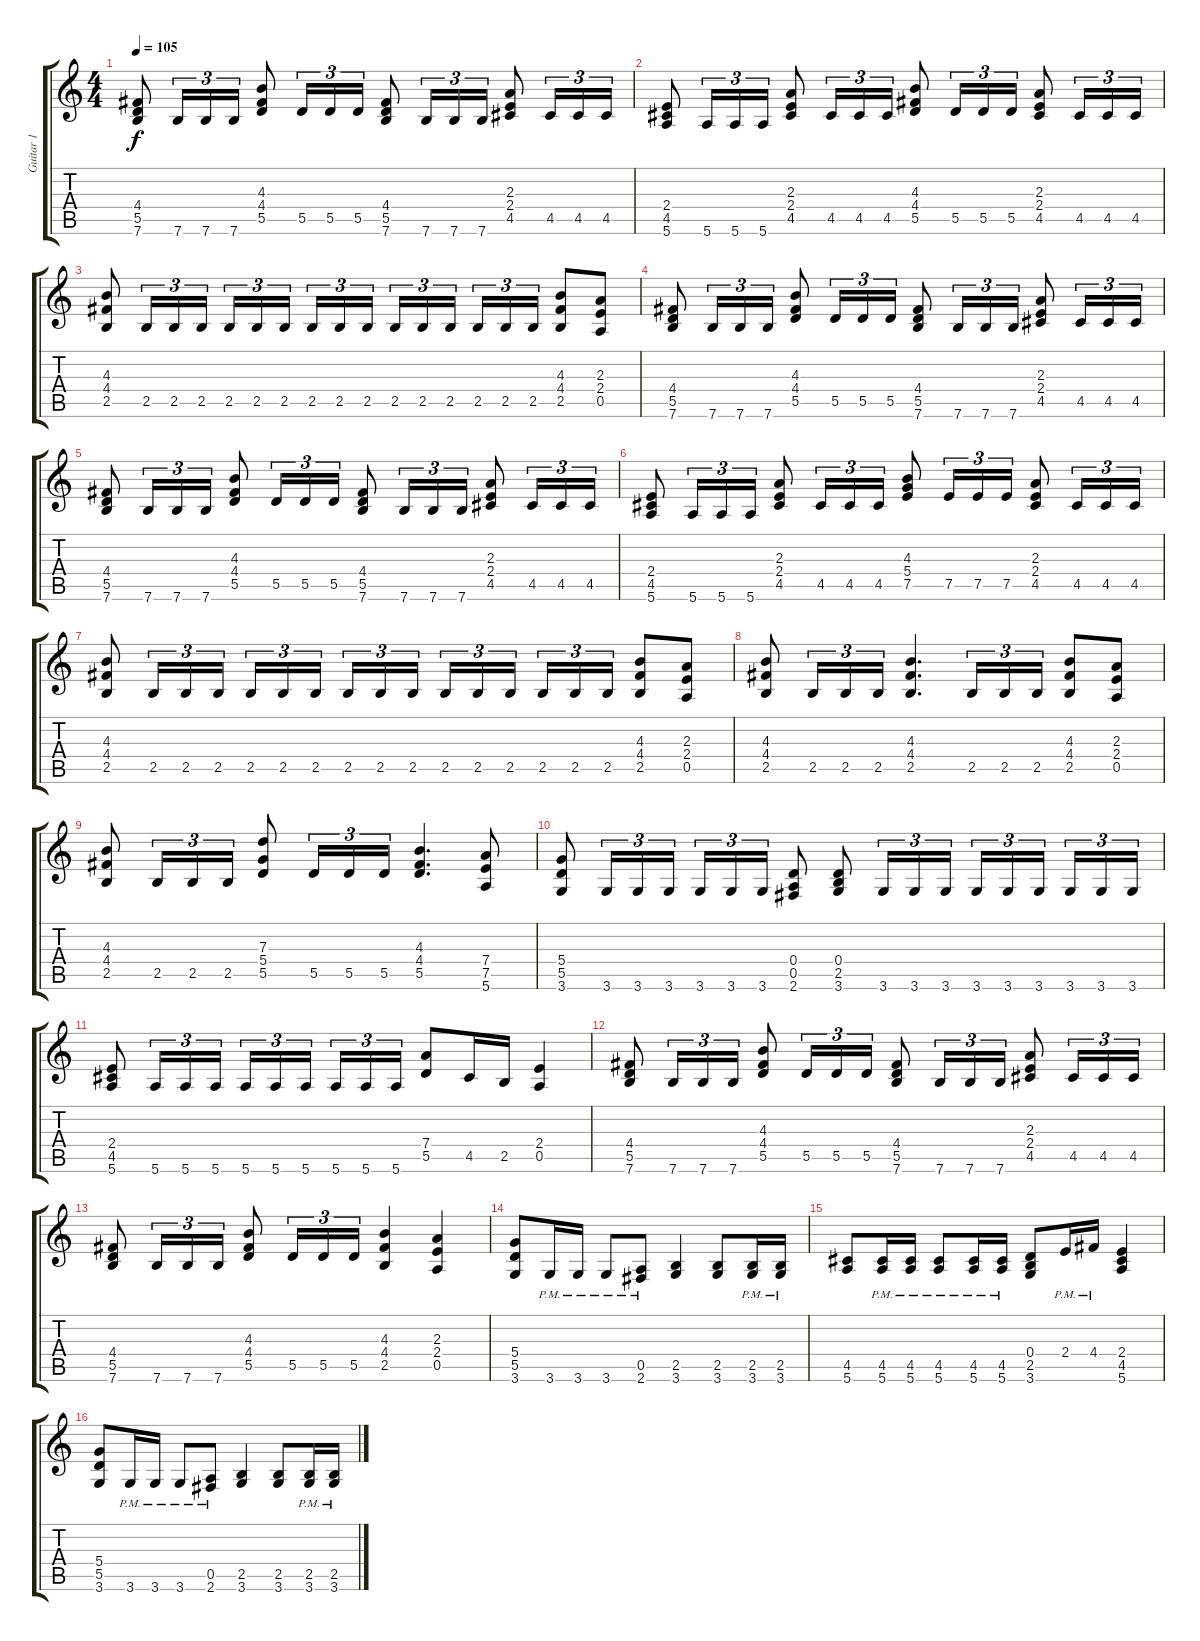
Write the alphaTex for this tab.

\track ("Guitar 1" "Guitar 1") {instrument distortionguitar}
\staff {score tabs}
\tuning (E4 B3 G3 D3 A2 E2) {hide}
\ts (4 4)
\tempo 105
\clef g2
\ks c
(4.4 5.5 7.6).8{dy f} 7.6.16{tu (3 2)} 7.6.16{tu (3 2)} 7.6.16{tu (3 2)} (4.3 4.4 5.5).8 5.5.16{tu (3 2)} 5.5.16{tu (3 2)} 5.5.16{tu (3 2)} (4.4 5.5 7.6).8 7.6.16{tu (3 2)} 7.6.16{tu (3 2)} 7.6.16{tu (3 2)} (2.3 2.4 4.5).8 4.5.16{tu (3 2)} 4.5.16{tu (3 2)} 4.5.16{tu (3 2)} |
(2.4 4.5 5.6).8 5.6.16{tu (3 2)} 5.6.16{tu (3 2)} 5.6.16{tu (3 2)} (2.3 2.4 4.5).8 4.5.16{tu (3 2)} 4.5.16{tu (3 2)} 4.5.16{tu (3 2)} (4.3 4.4 5.5).8 5.5.16{tu (3 2)} 5.5.16{tu (3 2)} 5.5.16{tu (3 2)} (2.3 2.4 4.5).8 4.5.16{tu (3 2)} 4.5.16{tu (3 2)} 4.5.16{tu (3 2)} |
(4.3 4.4 2.5).8 2.5.16{tu (3 2)} 2.5.16{tu (3 2)} 2.5.16{tu (3 2)} 2.5.16{tu (3 2)} 2.5.16{tu (3 2)} 2.5.16{tu (3 2) beam splitsecondary} 2.5.16{tu (3 2)} 2.5.16{tu (3 2)} 2.5.16{tu (3 2)} 2.5.16{tu (3 2)} 2.5.16{tu (3 2)} 2.5.16{tu (3 2) beam splitsecondary} 2.5.16{tu (3 2)} 2.5.16{tu (3 2)} 2.5.16{tu (3 2)} (4.3 4.4 2.5).8 (2.3 2.4 0.5).8 |
(4.4 5.5 7.6).8 7.6.16{tu (3 2)} 7.6.16{tu (3 2)} 7.6.16{tu (3 2)} (4.3 4.4 5.5).8 5.5.16{tu (3 2)} 5.5.16{tu (3 2)} 5.5.16{tu (3 2)} (4.4 5.5 7.6).8 7.6.16{tu (3 2)} 7.6.16{tu (3 2)} 7.6.16{tu (3 2)} (2.3 2.4 4.5).8 4.5.16{tu (3 2)} 4.5.16{tu (3 2)} 4.5.16{tu (3 2)} |
(4.4 5.5 7.6).8 7.6.16{tu (3 2)} 7.6.16{tu (3 2)} 7.6.16{tu (3 2)} (4.3 4.4 5.5).8 5.5.16{tu (3 2)} 5.5.16{tu (3 2)} 5.5.16{tu (3 2)} (4.4 5.5 7.6).8 7.6.16{tu (3 2)} 7.6.16{tu (3 2)} 7.6.16{tu (3 2)} (2.3 2.4 4.5).8 4.5.16{tu (3 2)} 4.5.16{tu (3 2)} 4.5.16{tu (3 2)} |
(2.4 4.5 5.6).8 5.6.16{tu (3 2)} 5.6.16{tu (3 2)} 5.6.16{tu (3 2)} (2.3 2.4 4.5).8 4.5.16{tu (3 2)} 4.5.16{tu (3 2)} 4.5.16{tu (3 2)} (4.3 5.4 7.5).8 7.5.16{tu (3 2)} 7.5.16{tu (3 2)} 7.5.16{tu (3 2)} (2.3 2.4 4.5).8 4.5.16{tu (3 2)} 4.5.16{tu (3 2)} 4.5.16{tu (3 2)} |
(4.3 4.4 2.5).8 2.5.16{tu (3 2)} 2.5.16{tu (3 2)} 2.5.16{tu (3 2)} 2.5.16{tu (3 2)} 2.5.16{tu (3 2)} 2.5.16{tu (3 2) beam splitsecondary} 2.5.16{tu (3 2)} 2.5.16{tu (3 2)} 2.5.16{tu (3 2)} 2.5.16{tu (3 2)} 2.5.16{tu (3 2)} 2.5.16{tu (3 2) beam splitsecondary} 2.5.16{tu (3 2)} 2.5.16{tu (3 2)} 2.5.16{tu (3 2)} (4.3 4.4 2.5).8 (2.3 2.4 0.5).8 |
(4.3 4.4 2.5).8 2.5.16{tu (3 2)} 2.5.16{tu (3 2)} 2.5.16{tu (3 2)} (4.3 4.4 2.5).4{d} 2.5.16{tu (3 2)} 2.5.16{tu (3 2)} 2.5.16{tu (3 2)} (4.3 4.4 2.5).8 (2.3 2.4 0.5).8 |
(4.3 4.4 2.5).8 2.5.16{tu (3 2)} 2.5.16{tu (3 2)} 2.5.16{tu (3 2)} (7.3 5.4 5.5).8 5.5.16{tu (3 2)} 5.5.16{tu (3 2)} 5.5.16{tu (3 2)} (4.3 4.4 5.5).4{d} (7.4 7.5 5.6).8 |
(5.4 5.5 3.6).8 3.6.16{tu (3 2)} 3.6.16{tu (3 2)} 3.6.16{tu (3 2)} 3.6.16{tu (3 2)} 3.6.16{tu (3 2)} 3.6.16{tu (3 2)} (0.4 0.5 2.6).8 (0.4 2.5 3.6).8 3.6.16{tu (3 2)} 3.6.16{tu (3 2)} 3.6.16{tu (3 2)} 3.6.16{tu (3 2)} 3.6.16{tu (3 2)} 3.6.16{tu (3 2) beam splitsecondary} 3.6.16{tu (3 2)} 3.6.16{tu (3 2)} 3.6.16{tu (3 2)} |
(2.4 4.5 5.6).8 5.6.16{tu (3 2)} 5.6.16{tu (3 2)} 5.6.16{tu (3 2)} 5.6.16{tu (3 2)} 5.6.16{tu (3 2)} 5.6.16{tu (3 2) beam splitsecondary} 5.6.16{tu (3 2)} 5.6.16{tu (3 2)} 5.6.16{tu (3 2)} (7.4 5.5).8 4.5.16 2.5.16 (2.4 0.5).4 |
(4.4 5.5 7.6).8 7.6.16{tu (3 2)} 7.6.16{tu (3 2)} 7.6.16{tu (3 2)} (4.3 4.4 5.5).8 5.5.16{tu (3 2)} 5.5.16{tu (3 2)} 5.5.16{tu (3 2)} (4.4 5.5 7.6).8 7.6.16{tu (3 2)} 7.6.16{tu (3 2)} 7.6.16{tu (3 2)} (2.3 2.4 4.5).8 4.5.16{tu (3 2)} 4.5.16{tu (3 2)} 4.5.16{tu (3 2)} |
(4.4 5.5 7.6).8 7.6.16{tu (3 2)} 7.6.16{tu (3 2)} 7.6.16{tu (3 2)} (4.3 4.4 5.5).8 5.5.16{tu (3 2)} 5.5.16{tu (3 2)} 5.5.16{tu (3 2)} (4.3 4.4 2.5).4 (2.3 2.4 0.5).4 |
(5.4 5.5 3.6).8 3.6{pm}.16 3.6{pm}.16 3.6{pm}.8 (0.5{pm} 2.6{pm}).8 (2.5 3.6).4 (2.5 3.6).8 (2.5{pm} 3.6{pm}).16 (2.5{pm} 3.6{pm}).16 |
(4.5 5.6).8 (4.5{pm} 5.6{pm}).16 (4.5{pm} 5.6{pm}).16 (4.5{pm} 5.6{pm}).8 (4.5{pm} 5.6{pm}).16 (4.5{pm} 5.6{pm}).16 (0.4 2.5 3.6).8 2.4{pm}.16 4.4{pm}.16 (2.4 4.5 5.6).4 |
(5.4 5.5 3.6).8 3.6{pm}.16 3.6{pm}.16 3.6{pm}.8 (0.5{pm} 2.6{pm}).8 (2.5 3.6).4 (2.5 3.6).8 (2.5{pm} 3.6{pm}).16 (2.5{pm} 3.6{pm}).16
